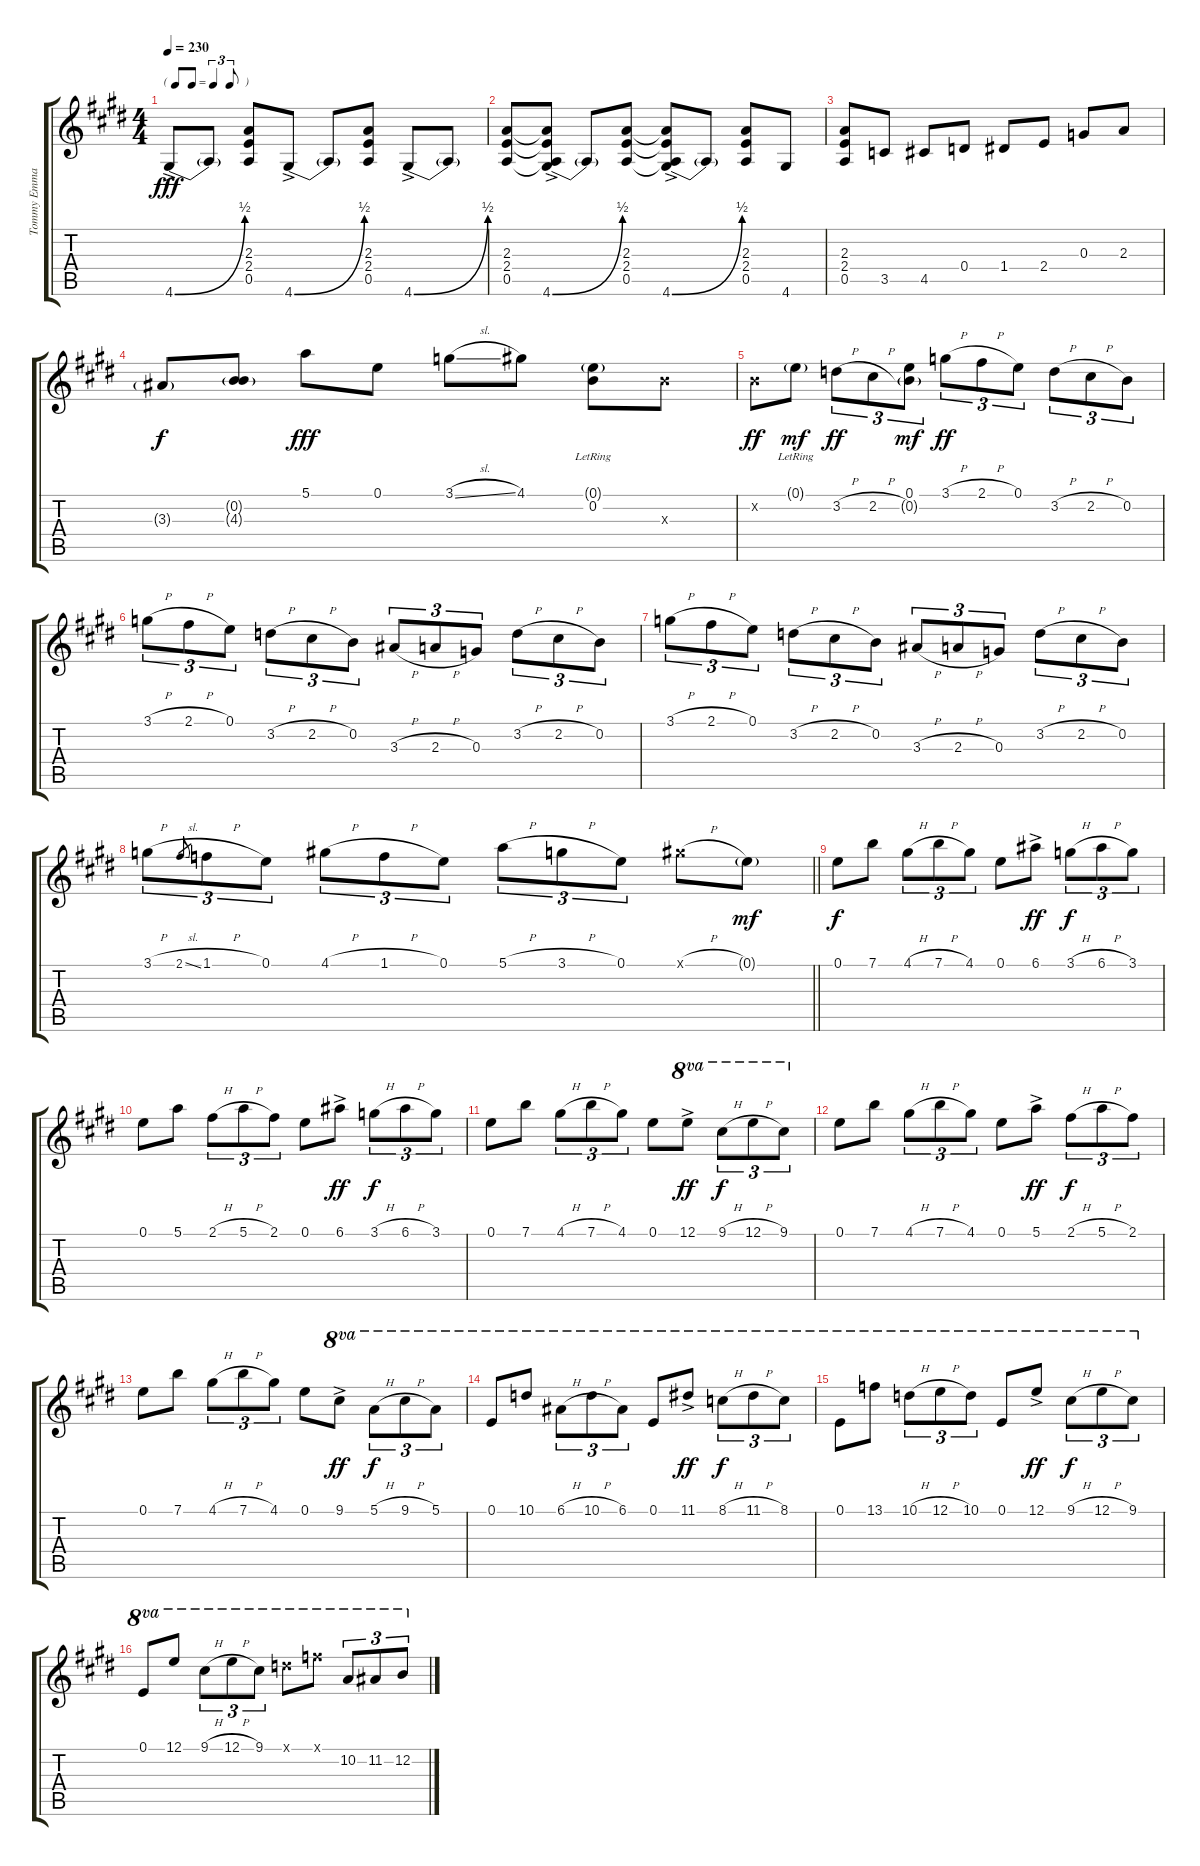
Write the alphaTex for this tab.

\track ("Tommy Emmanuel" "Tommy Emma") {instrument acousticguitarsteel}
\staff {score tabs}
\tuning (E4 B3 G3 D3 A2 E2) {hide}
\ts (4 4)
\tf triplet8th
\tempo 230
\clef g2
\ks e
4.6{be (bend 0 0 60 2) ac}.8{dy fff} 4.6{t}.8 (2.3 2.4 0.5).8 4.6{be (bend 0 0 60 2) ac}.8 4.6{t}.8 (2.3 2.4 0.5).8 4.6{be (bend 0 0 60 2) ac}.8 4.6{t}.8 |
\ks c#minor
(2.3 2.4 0.5).8 (2.3{t} 2.4{t} 0.5{t} 4.6{be (bend 0 0 60 2) ac}).8 4.6{t}.8 (2.3 2.4 0.5).8 (2.3{t} 2.4{t} 0.5{t} 4.6{be (bend 0 0 60 2) ac}).8 4.6{t}.8 (2.3 2.4 0.5).8 4.6.8 |
(2.3 2.4 0.5).8 3.5.8 4.5.8 0.4.8 1.4.8 2.4.8 0.3.8 2.3.8 |
3.3{g}.8{dy f} (0.2{g} 4.3{g}).8 5.1.8{dy fff} 0.1.8 3.1{sl}.8 4.1.8 (0.1{g lr} 0.2{lr}).8 4.3{x}.8 |
\ks e
0.2{x}.8{dy ff} 0.1{g lr}.8{dy mf} 3.2{h}.8{tu (3 2) dy ff} 2.2{h}.8{tu (3 2)} (0.1 0.2{g}).8{tu (3 2) dy mf} 3.1{h}.8{tu (3 2) dy ff} 2.1{h}.8{tu (3 2)} 0.1.8{tu (3 2)} 3.2{h}.8{tu (3 2)} 2.2{h}.8{tu (3 2)} 0.2.8{tu (3 2)} |
\ks c#minor
3.1{h}.8{tu (3 2)} 2.1{h}.8{tu (3 2)} 0.1.8{tu (3 2)} 3.2{h}.8{tu (3 2)} 2.2{h}.8{tu (3 2)} 0.2.8{tu (3 2)} 3.3{h}.8{tu (3 2)} 2.3{h}.8{tu (3 2)} 0.3.8{tu (3 2)} 3.2{h}.8{tu (3 2)} 2.2{h}.8{tu (3 2)} 0.2.8{tu (3 2)} |
3.1{h}.8{tu (3 2)} 2.1{h}.8{tu (3 2)} 0.1.8{tu (3 2)} 3.2{h}.8{tu (3 2)} 2.2{h}.8{tu (3 2)} 0.2.8{tu (3 2)} 3.3{h}.8{tu (3 2)} 2.3{h}.8{tu (3 2)} 0.3.8{tu (3 2)} 3.2{h}.8{tu (3 2)} 2.2{h}.8{tu (3 2)} 0.2.8{tu (3 2)} |
\barLineRight lightlight
\ks e
3.1{h}.8{tu (3 2)} 2.1{sl}.8{gr} 1.1{h}.8{tu (3 2)} 0.1.8{tu (3 2)} 4.1{h}.8{tu (3 2)} 1.1{h}.8{tu (3 2)} 0.1.8{tu (3 2)} 5.1{h}.8{tu (3 2)} 3.1{h}.8{tu (3 2)} 0.1.8{tu (3 2)} 4.1{h x}.8 0.1{g}.8{dy mf} |
\ks c#minor
0.1.8{dy f} 7.1.8 4.1{h}.8{tu (3 2)} 7.1{h}.8{tu (3 2)} 4.1.8{tu (3 2)} 0.1.8 6.1{ac}.8{dy ff} 3.1{h}.8{tu (3 2) dy f} 6.1{h}.8{tu (3 2)} 3.1.8{tu (3 2)} |
0.1.8 5.1.8 2.1{h}.8{tu (3 2)} 5.1{h}.8{tu (3 2)} 2.1.8{tu (3 2)} 0.1.8 6.1{ac}.8{dy ff} 3.1{h}.8{tu (3 2) dy f} 6.1{h}.8{tu (3 2)} 3.1.8{tu (3 2)} |
\ks e
0.1.8 7.1.8 4.1{h}.8{tu (3 2)} 7.1{h}.8{tu (3 2)} 4.1.8{tu (3 2)} 0.1.8 12.1{ac}.8{ot 8va dy ff} 9.1{h}.8{tu (3 2) ot 8va dy f} 12.1{h}.8{tu (3 2) ot 8va} 9.1.8{tu (3 2) ot 8va} |
\ks c#minor
0.1.8 7.1.8 4.1{h}.8{tu (3 2)} 7.1{h}.8{tu (3 2)} 4.1.8{tu (3 2)} 0.1.8 5.1{ac}.8{dy ff} 2.1{h}.8{tu (3 2) dy f} 5.1{h}.8{tu (3 2)} 2.1.8{tu (3 2)} |
0.1.8 7.1.8 4.1{h}.8{tu (3 2)} 7.1{h}.8{tu (3 2)} 4.1.8{tu (3 2)} 0.1.8 9.1{ac}.8{ot 8va dy ff} 5.1{h}.8{tu (3 2) ot 8va dy f} 9.1{h}.8{tu (3 2) ot 8va} 5.1.8{tu (3 2) ot 8va} |
\ks e
0.1.8{ot 8va} 10.1.8{ot 8va} 6.1{h}.8{tu (3 2) ot 8va} 10.1{h}.8{tu (3 2) ot 8va} 6.1.8{tu (3 2) ot 8va} 0.1.8{ot 8va} 11.1{ac}.8{ot 8va dy ff} 8.1{h}.8{tu (3 2) ot 8va dy f} 11.1{h}.8{tu (3 2) ot 8va} 8.1.8{tu (3 2) ot 8va} |
\ks c#minor
0.1.8{ot 8va} 13.1.8{ot 8va} 10.1{h}.8{tu (3 2) ot 8va} 12.1{h}.8{tu (3 2) ot 8va} 10.1.8{tu (3 2) ot 8va} 0.1.8{ot 8va} 12.1{ac}.8{ot 8va dy ff} 9.1{h}.8{tu (3 2) ot 8va dy f} 12.1{h}.8{tu (3 2) ot 8va} 9.1.8{tu (3 2) ot 8va} |
0.1.8{ot 8va} 12.1.8{ot 8va} 9.1{h}.8{tu (3 2) ot 8va} 12.1{h}.8{tu (3 2) ot 8va} 9.1.8{tu (3 2) ot 8va} 10.1{x}.8{ot 8va} 13.1{x}.8{ot 8va} 10.2.8{tu (3 2) ot 8va} 11.2.8{tu (3 2) ot 8va} 12.2.8{tu (3 2) ot 8va}
